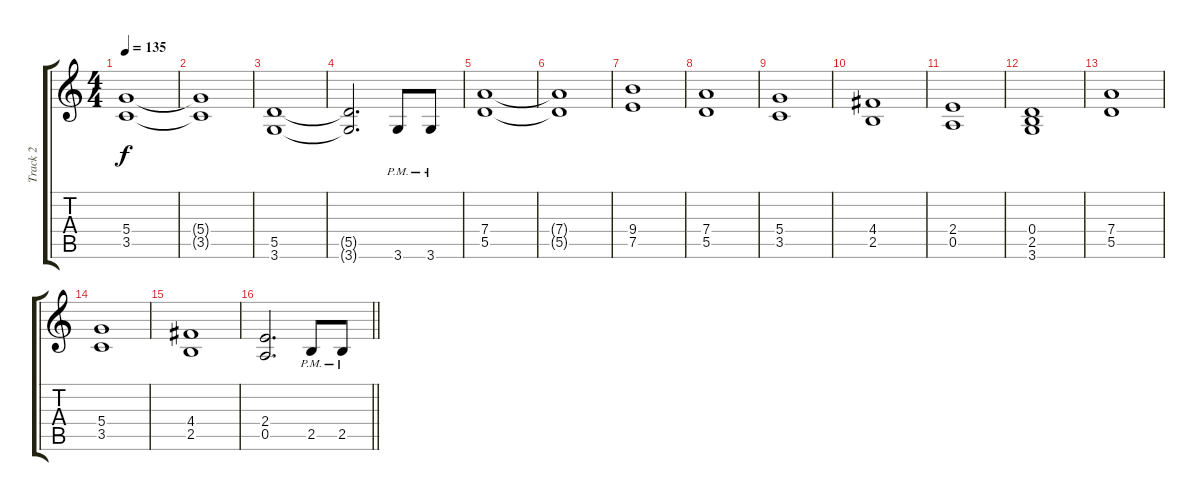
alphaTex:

\track ("Track 2" "Track 2") {instrument distortionguitar}
\staff {score tabs}
\tuning (E4 B3 G3 D3 A2 E2) {hide}
\ts (4 4)
\tempo 135
\clef g2
\ks c
(5.4 3.5).1{dy f} |
(5.4{t} 3.5{t}).1 |
(5.5 3.6).1 |
(5.5{t} 3.6{t}).2{d} 3.6{pm}.8 3.6{pm}.8 |
(7.4 5.5).1 |
(7.4{t} 5.5{t}).1 |
(9.4 7.5).1 |
(7.4 5.5).1 |
(5.4 3.5).1 |
(4.4 2.5).1 |
(2.4 0.5).1 |
(0.4 2.5 3.6).1 |
(7.4 5.5).1 |
(5.4 3.5).1 |
(4.4 2.5).1 |
\barLineRight lightlight
(2.4 0.5).2{d} 2.5{pm}.8 2.5{pm}.8
